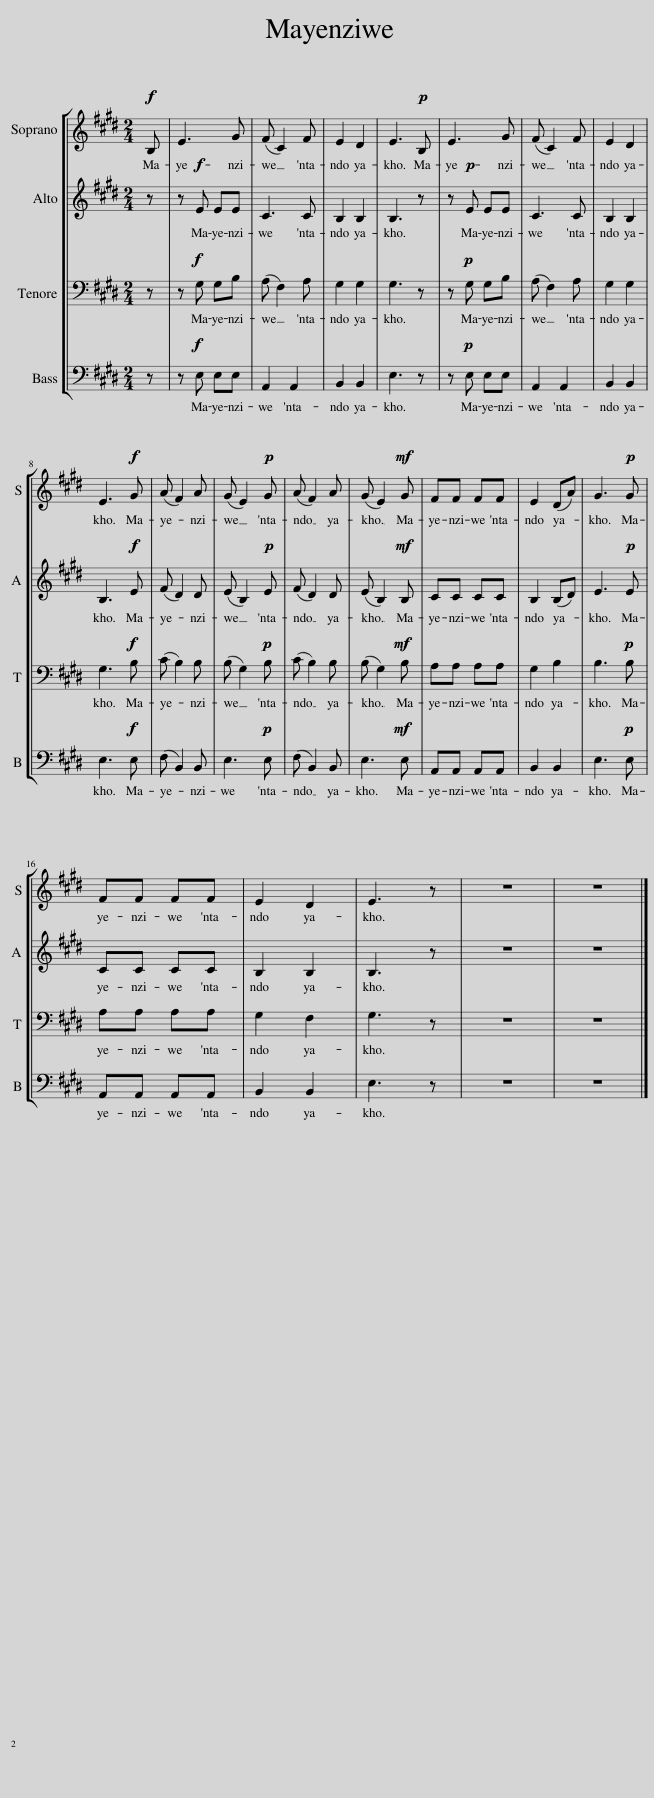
X:1
%%score [ 1 2 3 4 ]
L:1/8
M:2/4
I:linebreak $
K:E
V:1 treble
V:2 treble
V:3 bass
V:4 bass
V:1
!f! B, | E3 G | (F C2) F | E2 D2 | E3!p! B, | %5
 E3 G | (F C2) F | E2 D2 |$ E3!f! G | (A F2) A | %10
 (G E2)!p! G | (A F2) A | (G E2)!mf! G | FF FF | E2 (DA) | %15
 G3!p! G |$ FF FF | E2 D2 | E3 z | z4 | %20
 z4 |] %21
V:2
 z | z!f! E EE | C3 C | B,2 B,2 | B,3 z | %5
 z!p! E EE | C3 C | B,2 B,2 |$ B,3!f! E | (F D2) D | %10
 (E B,2)!p! E | (F D2) D | (E B,2)!mf! B, | CC CC | B,2 (B,D) | %15
 E3!p! E |$ CC CC | B,2 B,2 | B,3 z | z4 | %20
 z4 |] %21
V:3
 z | z!f! G, G,B, | (A, F,2) A, | G,2 G,2 | G,3 z | %5
 z!p! G, G,B, | (A, F,2) A, | G,2 G,2 |$ G,3!f! B, | (C B,2) B, | %10
 (B, G,2)!p! B, | (C B,2) B, | (B, G,2)!mf! B, | A,A, A,A, | G,2 B,2 | %15
 B,3!p! B, |$ A,A, A,A, | G,2 F,2 | G,3 z | z4 | %20
 z4 |] %21
V:4
 z | z!f! E, E,E, | A,,2 A,,2 | B,,2 B,,2 | E,3 z | %5
 z!p! E, E,E, | A,,2 A,,2 | B,,2 B,,2 |$ E,3!f! E, | (F, B,,2) B,, | %10
 E,3!p! E, | (F, B,,2) B,, | E,3!mf! E, | A,,A,, A,,A,, | B,,2 B,,2 | %15
 E,3!p! E, |$ A,,A,, A,,A,, | B,,2 B,,2 | E,3 z | z4 | %20
 z4 |] %21
